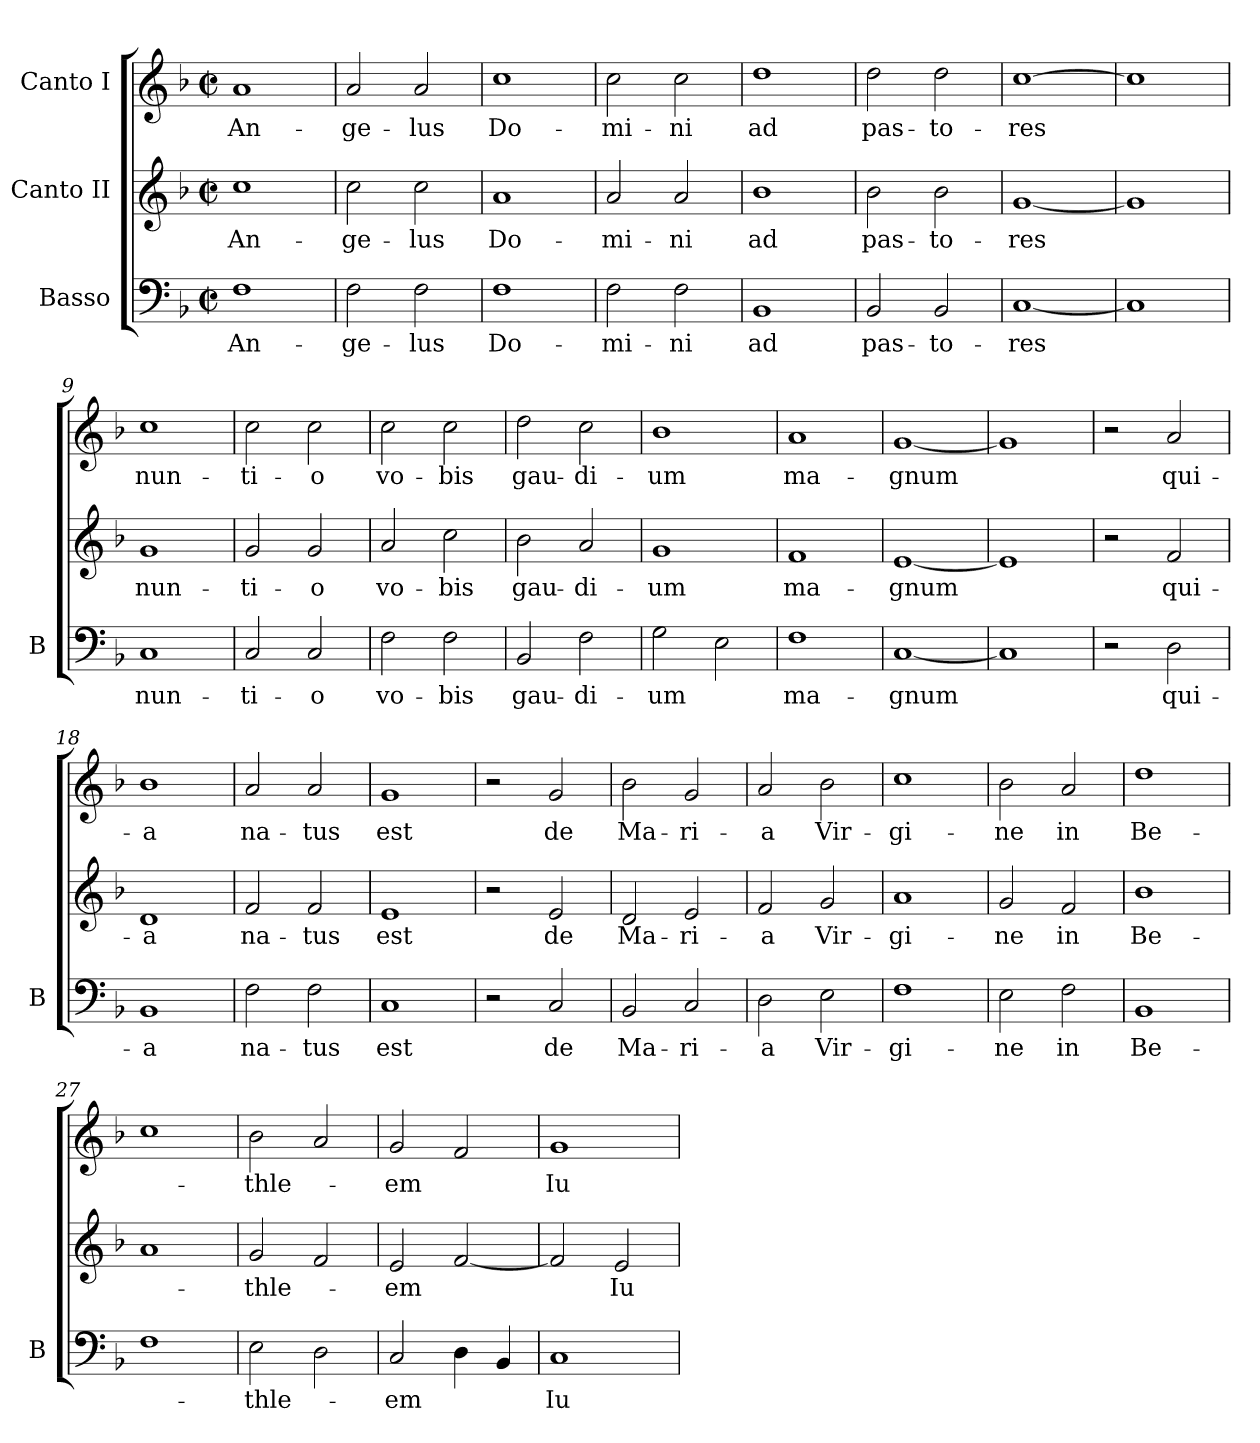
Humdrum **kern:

**kern	**text	**kern	**text	**kern	**text
*part3	*part3	*part2	*part2	*part1	*part1
*staff3	*staff3	*staff2	*staff2	*staff1	*staff1
*I"Basso	*	*I"Canto II	*	*I"Canto I	*
*I'B	*	*	*	*	*
*clefF4	*	*clefG2	*	*clefG2	*
*k[b-]	*	*k[b-]	*	*k[b-]	*
*M2/2	*	*M2/2	*	*M2/2	*
*met(c|)	*	*met(c|)	*	*met(c|)	*
=1	=1	=1	=1	=1	=1
1F	An-	1cc	An-	1a	An-
=2	=2	=2	=2	=2	=2
2F	-ge-	2cc	-ge-	2a	-ge-
2F	-lus	2cc	-lus	2a	-lus
=3	=3	=3	=3	=3	=3
1F	Do-	1a	Do-	1cc	Do-
=4	=4	=4	=4	=4	=4
2F	-mi-	2a	-mi-	2cc	-mi-
2F	-ni	2a	-ni	2cc	-ni
=5	=5	=5	=5	=5	=5
1BB-	ad	1b-	ad	1dd	ad
=6	=6	=6	=6	=6	=6
2BB-	pas-	2b-	pas-	2dd	pas-
2BB-	-to-	2b-	-to-	2dd	-to-
=7	=7	=7	=7	=7	=7
[1C	-res	[1g	-res	[1cc	-res
=8	=8	=8	=8	=8	=8
1C]	.	1g]	.	1cc]	.
=9	=9	=9	=9	=9	=9
1C	nun-	1g	nun-	1cc	nun-
=10	=10	=10	=10	=10	=10
2C	-ti-	2g	-ti-	2cc	-ti-
2C	-o	2g	-o	2cc	-o
=11	=11	=11	=11	=11	=11
2F	vo-	2a	vo-	2cc	vo-
2F	-bis	2cc	-bis	2cc	-bis
=12	=12	=12	=12	=12	=12
2BB-	gau-	2b-	gau-	2dd	gau-
2F	-di-	2a	-di-	2cc	-di-
=13	=13	=13	=13	=13	=13
2G	-um	1g	-um	1b-	-um
2E	.	.	.	.	.
=14	=14	=14	=14	=14	=14
1F	ma-	1f	ma-	1a	ma-
=15	=15	=15	=15	=15	=15
[1C	-gnum	[1e	-gnum	[1g	-gnum
=16	=16	=16	=16	=16	=16
1C]	.	1e]	.	1g]	.
=17	=17	=17	=17	=17	=17
2r	.	2r	.	2r	.
2D	qui-	2f	qui-	2a	qui-
=18	=18	=18	=18	=18	=18
1BB-	-a	1d	-a	1b-	-a
=19	=19	=19	=19	=19	=19
2F	na-	2f	na-	2a	na-
2F	-tus	2f	-tus	2a	-tus
=20	=20	=20	=20	=20	=20
1C	est	1e	est	1g	est
=21	=21	=21	=21	=21	=21
2r	.	2r	.	2r	.
2C	de	2e	de	2g	de
=22	=22	=22	=22	=22	=22
2BB-	Ma-	2d	Ma-	2b-	Ma-
2C	-ri-	2e	-ri-	2g	-ri-
=23	=23	=23	=23	=23	=23
2D	-a	2f	-a	2a	-a
2E	Vir-	2g	Vir-	2b-	Vir-
=24	=24	=24	=24	=24	=24
1F	-gi-	1a	-gi-	1cc	-gi-
=25	=25	=25	=25	=25	=25
2E	-ne	2g	-ne	2b-	-ne
2F	in	2f	in	2a	in
=26	=26	=26	=26	=26	=26
1BB-	Be-	1b-	Be-	1dd	Be-
=27	=27	=27	=27	=27	=27
1F	.	1a	.	1cc	.
=28	=28	=28	=28	=28	=28
2E	-thle-	2g	-thle-	2b-	-thle-
2D	.	2f	.	2a	.
=29	=29	=29	=29	=29	=29
2C	-em	2e	-em	2g	-em
4D	.	[2f	.	2f	.
4BB-	.	.	.	.	.
=30	=30	=30	=30	=30	=30
1C	Iu-	2f]	.	1g	Iu-
.	.	2e	Iu-	.	.
=	=	=	=	=	=
*-	*-	*-	*-	*-	*-
